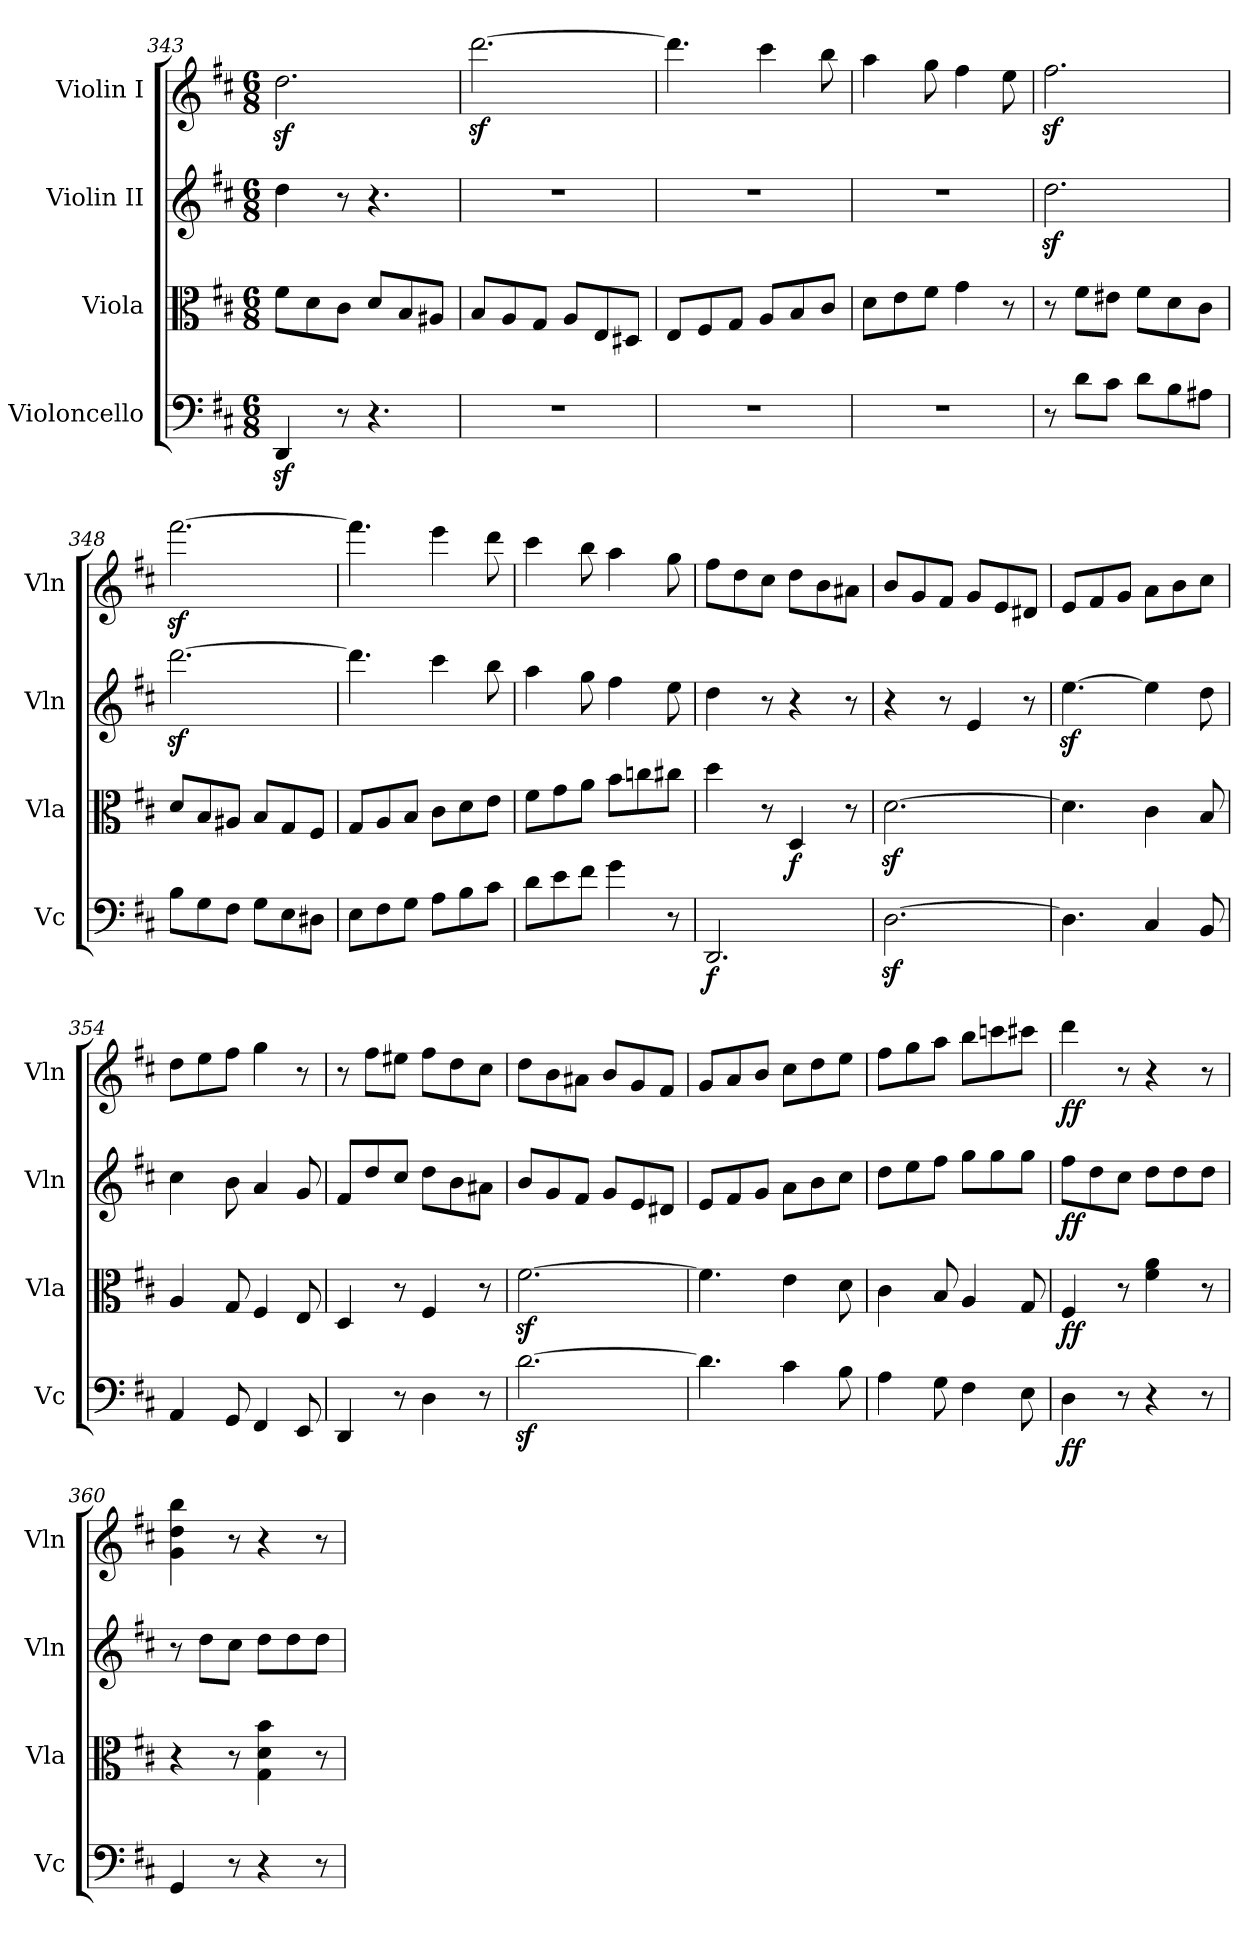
**kern	**dynam	**kern	**dynam	**kern	**dynam	**kern	**dynam
*part4	*part4	*part3	*part3	*part2	*part2	*part1	*part1
*staff4	*staff4	*staff3	*staff3	*staff2	*staff2	*staff1	*staff1
*I"Violoncello	*	*I"Viola	*	*I"Violin II	*	*I"Violin I	*
*I'Vc	*	*I'Vla	*	*I'Vln	*	*I'Vln	*
*clefF4	*	*clefC3	*	*clefG2	*	*clefG2	*
*k[f#c#]	*	*k[f#c#]	*	*k[f#c#]	*	*k[f#c#]	*
*M6/8	*	*M6/8	*	*M6/8	*	*M6/8	*
=343	=343	=343	=343	=343	=343	=343	=343
4DDz</	.	8f#\L	.	4dd\	.	2.ddz<\	.
.	.	8d\	.	.	.	.	.
8r	.	8c#\J	.	8r	.	.	.
4.r	.	8d/L	.	4.r	.	.	.
.	.	8B/	.	.	.	.	.
.	.	8A#X/J	.	.	.	.	.
=344	=344	=344	=344	=344	=344	=344	=344
2.r	.	8B/L	.	2.r	.	[2.dddz<\	.
.	.	8A/	.	.	.	.	.
.	.	8G/J	.	.	.	.	.
.	.	8A/L	.	.	.	.	.
.	.	8E/	.	.	.	.	.
.	.	8D#X/J	.	.	.	.	.
=345	=345	=345	=345	=345	=345	=345	=345
2.r	.	8E/L	.	2.r	.	4.ddd\]	.
.	.	8F#/	.	.	.	.	.
.	.	8G/J	.	.	.	.	.
.	.	8A/L	.	.	.	4ccc#\	.
.	.	8B/	.	.	.	.	.
.	.	8c#/J	.	.	.	8bb\	.
=346	=346	=346	=346	=346	=346	=346	=346
2.r	.	8d\L	.	2.r	.	4aa\	.
.	.	8e\	.	.	.	.	.
.	.	8f#\J	.	.	.	8gg\	.
.	.	4g\	.	.	.	4ff#\	.
.	.	8r	.	.	.	8ee\	.
=347	=347	=347	=347	=347	=347	=347	=347
8r	.	8r	.	2.ddz<\	.	2.ff#z<\	.
8d\L	.	8f#\L	.	.	.	.	.
8c#\J	.	8e#X\J	.	.	.	.	.
8d\L	.	8f#\L	.	.	.	.	.
8B\	.	8d\	.	.	.	.	.
8A#X\J	.	8c#\J	.	.	.	.	.
=348	=348	=348	=348	=348	=348	=348	=348
8B\L	.	8d/L	.	[2.dddz<\	.	[2.fff#z<\	.
8G\	.	8B/	.	.	.	.	.
8F#\J	.	8A#X/J	.	.	.	.	.
8G\L	.	8B/L	.	.	.	.	.
8E\	.	8G/	.	.	.	.	.
8D#X\J	.	8F#/J	.	.	.	.	.
=349	=349	=349	=349	=349	=349	=349	=349
8E\L	.	8G/L	.	4.ddd\]	.	4.fff#\]	.
8F#\	.	8A/	.	.	.	.	.
8G\J	.	8B/J	.	.	.	.	.
8A\L	.	8c#\L	.	4ccc#\	.	4eee\	.
8B\	.	8d\	.	.	.	.	.
8c#\J	.	8e\J	.	8bb\	.	8ddd\	.
=350	=350	=350	=350	=350	=350	=350	=350
8d\L	.	8f#\L	.	4aa\	.	4ccc#\	.
8e\	.	8g\	.	.	.	.	.
8f#\J	.	8a\J	.	8gg\	.	8bb\	.
4g\	.	8b\L	.	4ff#\	.	4aa\	.
.	.	8ccn\	.	.	.	.	.
8r	.	8cc#X\J	.	8ee\	.	8gg\	.
=351	=351	=351	=351	=351	=351	=351	=351
!	!LO:DY:b	!	!	!	!	!	!
2.DD/	f	4dd\	.	4dd\	.	8ff#\L	.
.	.	.	.	.	.	8dd\	.
.	.	8r	.	8r	.	8cc#\J	.
!	!	!	!LO:DY:b	!	!	!	!
.	.	4D/	f	4r	.	8dd\L	.
.	.	.	.	.	.	8b\	.
.	.	8r	.	8r	.	8a#X\J	.
=352	=352	=352	=352	=352	=352	=352	=352
[2.Dz<\	.	[2.dz<\	.	4r	.	8b/L	.
.	.	.	.	.	.	8g/	.
.	.	.	.	8r	.	8f#/J	.
.	.	.	.	4e/	.	8g/L	.
.	.	.	.	.	.	8e/	.
.	.	.	.	8r	.	8d#X/J	.
=353	=353	=353	=353	=353	=353	=353	=353
4.D\]	.	4.d\]	.	[4.eez<\	.	8e/L	.
.	.	.	.	.	.	8f#/	.
.	.	.	.	.	.	8g/J	.
4C#/	.	4c#\	.	4ee\]	.	8a\L	.
.	.	.	.	.	.	8b\	.
8BB/	.	8B/	.	8dd\	.	8cc#\J	.
=354	=354	=354	=354	=354	=354	=354	=354
4AA/	.	4A/	.	4cc#\	.	8dd\L	.
.	.	.	.	.	.	8ee\	.
8GG/	.	8G/	.	8b\	.	8ff#\J	.
4FF#/	.	4F#/	.	4a/	.	4gg\	.
8EE/	.	8E/	.	8g/	.	8r	.
=355	=355	=355	=355	=355	=355	=355	=355
4DD/	.	4D/	.	8f#/L	.	8r	.
.	.	.	.	8dd/	.	8ff#\L	.
8r	.	8r	.	8cc#/J	.	8ee#X\J	.
4D\	.	4F#/	.	8dd\L	.	8ff#\L	.
.	.	.	.	8b\	.	8dd\	.
8r	.	8r	.	8a#X\J	.	8cc#\J	.
=356	=356	=356	=356	=356	=356	=356	=356
[2.dz<\	.	[2.f#z<\	.	8b/L	.	8dd\L	.
.	.	.	.	8g/	.	8b\	.
.	.	.	.	8f#/J	.	8a#X\J	.
.	.	.	.	8g/L	.	8b/L	.
.	.	.	.	8e/	.	8g/	.
.	.	.	.	8d#X/J	.	8f#/J	.
=357	=357	=357	=357	=357	=357	=357	=357
4.d\]	.	4.f#\]	.	8e/L	.	8g/L	.
.	.	.	.	8f#/	.	8a/	.
.	.	.	.	8g/J	.	8b/J	.
4c#\	.	4e\	.	8a\L	.	8cc#\L	.
.	.	.	.	8b\	.	8dd\	.
8B\	.	8d\	.	8cc#\J	.	8ee\J	.
=358	=358	=358	=358	=358	=358	=358	=358
4A\	.	4c#\	.	8dd\L	.	8ff#\L	.
.	.	.	.	8ee\	.	8gg\	.
8G\	.	8B/	.	8ff#\J	.	8aa\J	.
4F#\	.	4A/	.	8gg\L	.	8bb\L	.
.	.	.	.	8gg\	.	8cccn\	.
8E\	.	8G/	.	8gg\J	.	8ccc#X\J	.
=359	=359	=359	=359	=359	=359	=359	=359
!	!LO:DY:b	!	!LO:DY:b	!	!LO:DY:b	!	!LO:DY:b
4D\	ff	4F#/	ff	8ff#\L	ff	4ddd\	ff
.	.	.	.	8dd\	.	.	.
8r	.	8r	.	8cc#\J	.	8r	.
4r	.	4f#\ 4a\	.	8dd\L	.	4r	.
.	.	.	.	8dd\	.	.	.
8r	.	8r	.	8dd\J	.	8r	.
=360	=360	=360	=360	=360	=360	=360	=360
4GG/	.	4r	.	8r	.	4g\ 4dd\ 4bb\	.
.	.	.	.	8dd\L	.	.	.
8r	.	8r	.	8cc#\J	.	8r	.
4r	.	4G\ 4d\ 4b\	.	8dd\L	.	4r	.
.	.	.	.	8dd\	.	.	.
8r	.	8r	.	8dd\J	.	8r	.
=	=	=	=	=	=	=	=
*-	*-	*-	*-	*-	*-	*-	*-
